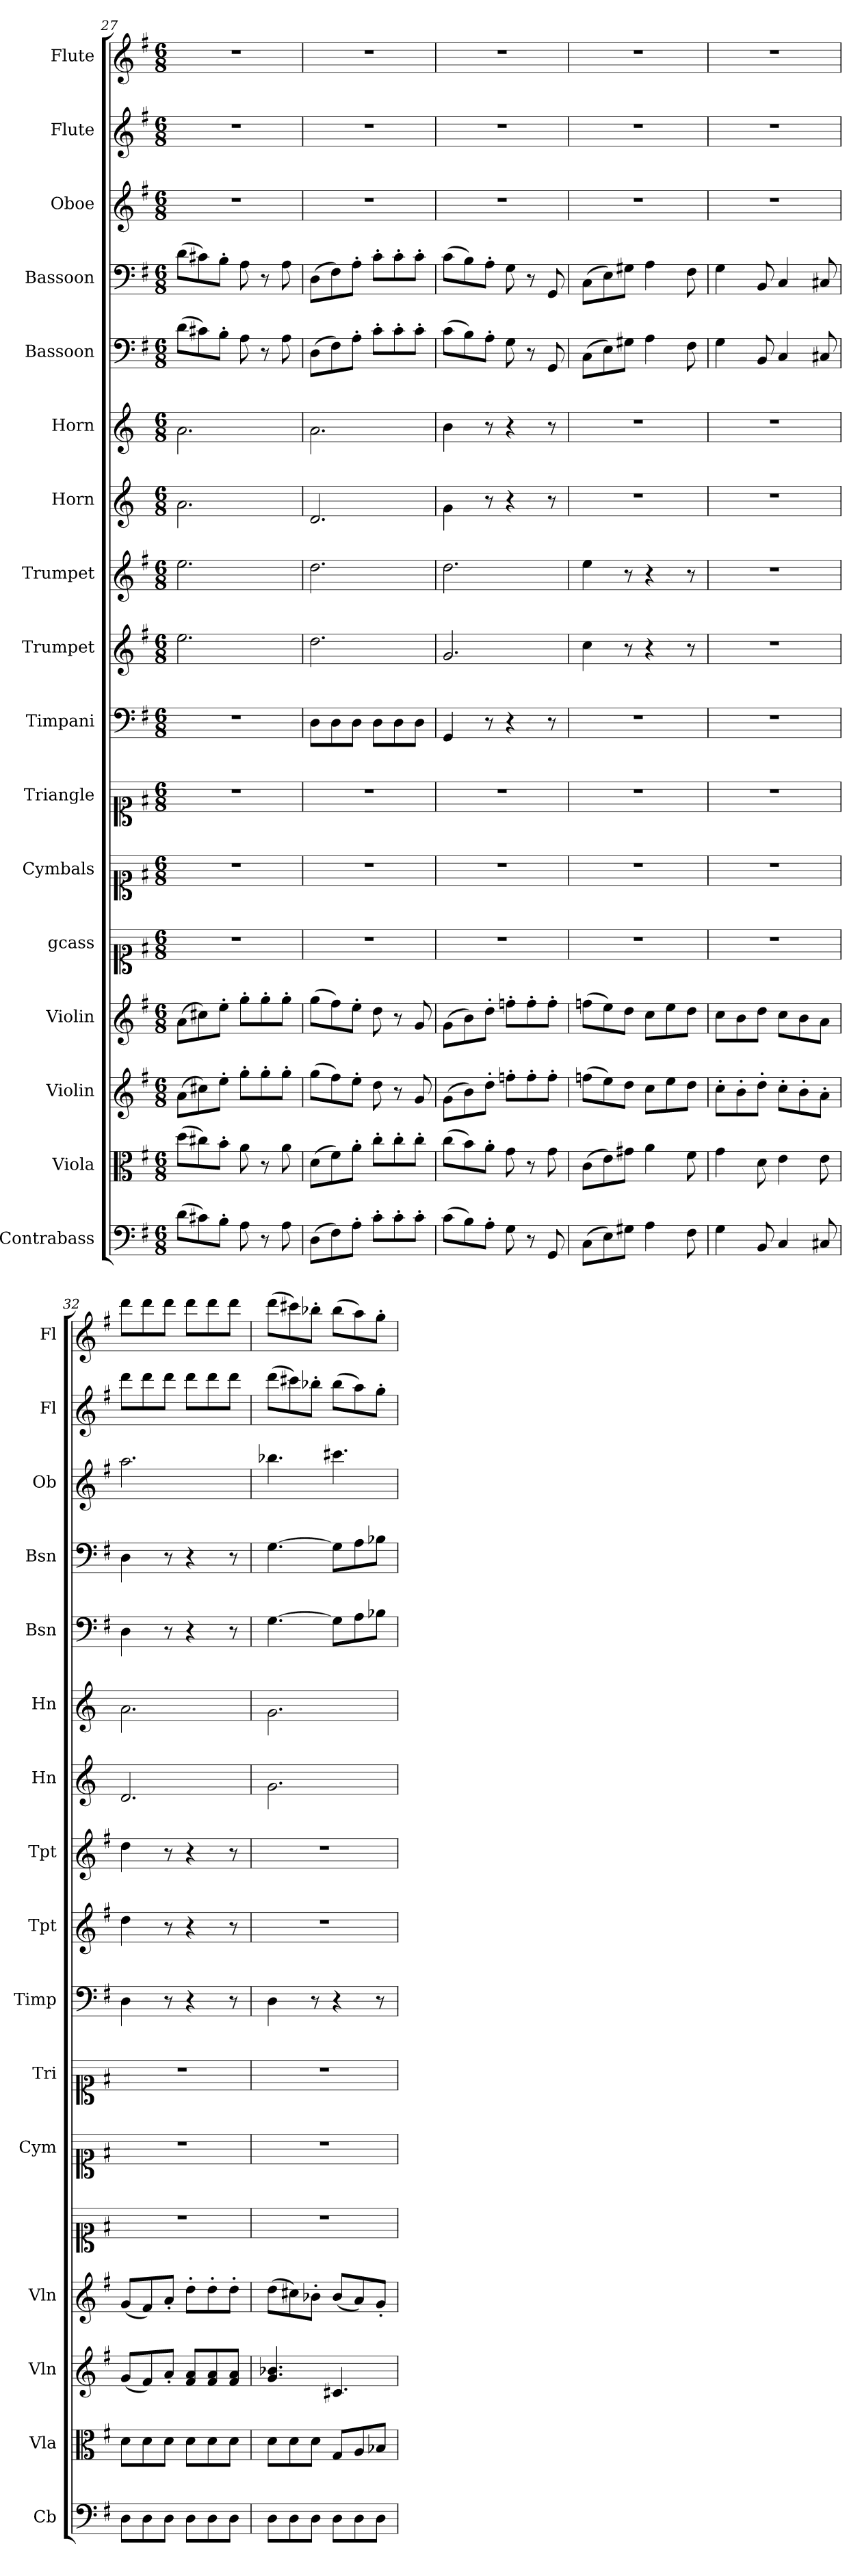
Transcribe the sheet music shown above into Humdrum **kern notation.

**kern	**kern	**kern	**kern	**kern	**kern	**kern	**kern	**kern	**kern	**kern	**kern	**kern	**kern	**kern	**kern	**kern
*part17	*part16	*part15	*part14	*part13	*part12	*part11	*part10	*part9	*part8	*part7	*part6	*part5	*part4	*part3	*part2	*part1
*staff17	*staff16	*staff15	*staff14	*staff13	*staff12	*staff11	*staff10	*staff9	*staff8	*staff7	*staff6	*staff5	*staff4	*staff3	*staff2	*staff1
*I"Contrabass	*I"Viola	*I"Violin	*I"Violin	*I"gcass	*I"Cymbals	*I"Triangle	*I"Timpani	*I"Trumpet	*I"Trumpet	*I"Horn	*I"Horn	*I"Bassoon	*I"Bassoon	*I"Oboe	*I"Flute	*I"Flute
*I'Cb	*I'Vla	*I'Vln	*I'Vln	*	*I'Cym	*I'Tri	*I'Timp	*I'Tpt	*I'Tpt	*I'Hn	*I'Hn	*I'Bsn	*I'Bsn	*I'Ob	*I'Fl	*I'Fl
*clefF4	*clefC3	*clefG2	*clefG2	*clefC1	*clefC1	*clefC1	*clefF4	*clefG2	*clefG2	*clefG2	*clefG2	*clefF4	*clefF4	*clefG2	*clefG2	*clefG2
*k[f#]	*k[f#]	*k[f#]	*k[f#]	*k[f#]	*k[f#]	*k[f#]	*k[f#]	*k[f#]	*k[f#]	*k[]	*k[]	*k[f#]	*k[f#]	*k[f#]	*k[f#]	*k[f#]
*M6/8	*M6/8	*M6/8	*M6/8	*M6/8	*M6/8	*M6/8	*M6/8	*M6/8	*M6/8	*M6/8	*M6/8	*M6/8	*M6/8	*M6/8	*M6/8	*M6/8
=27	=27	=27	=27	=27	=27	=27	=27	=27	=27	=27	=27	=27	=27	=27	=27	=27
(8d\L	(8dd\L	(8a\L	(8a\L	2.r	2.r	2.r	2.r	2.ee\	2.ee\	2.a\	2.a\	(8d\L	(8d\L	2.r	2.r	2.r
8c#X\)	8cc#X\)	8cc#X\)	8cc#X\)	.	.	.	.	.	.	.	.	8c#X\)	8c#X\)	.	.	.
8B'\J	8b'\J	8ee'\J	8ee'\J	.	.	.	.	.	.	.	.	8B'\J	8B'\J	.	.	.
8A\	8a\	8gg'\L	8gg'\L	.	.	.	.	.	.	.	.	8A\	8A\	.	.	.
8r	8r	8gg'\	8gg'\	.	.	.	.	.	.	.	.	8r	8r	.	.	.
8A\	8a\	8gg'\J	8gg'\J	.	.	.	.	.	.	.	.	8A\	8A\	.	.	.
=28	=28	=28	=28	=28	=28	=28	=28	=28	=28	=28	=28	=28	=28	=28	=28	=28
(8D\L	(8d\L	(8gg\L	(8gg\L	2.r	2.r	2.r	8D\L	2.dd\	2.dd\	2.d/	2.a\	(8D\L	(8D\L	2.r	2.r	2.r
8F#\)	8f#\)	8ff#\)	8ff#\)	.	.	.	8D\	.	.	.	.	8F#\)	8F#\)	.	.	.
8A'\J	8a'\J	8ee'\J	8ee'\J	.	.	.	8D\J	.	.	.	.	8A'\J	8A'\J	.	.	.
8c'\L	8cc'\L	8dd\	8dd\	.	.	.	8D\L	.	.	.	.	8c'\L	8c'\L	.	.	.
8c'\	8cc'\	8r	8r	.	.	.	8D\	.	.	.	.	8c'\	8c'\	.	.	.
8c'\J	8cc'\J	8g/	8g/	.	.	.	8D\J	.	.	.	.	8c'\J	8c'\J	.	.	.
=29	=29	=29	=29	=29	=29	=29	=29	=29	=29	=29	=29	=29	=29	=29	=29	=29
(8c\L	(8cc\L	(8g\L	(8g\L	2.r	2.r	2.r	4GG/	2.g/	2.dd\	4g\	4b\	(8c\L	(8c\L	2.r	2.r	2.r
8B\)	8b\)	8b\)	8b\)	.	.	.	.	.	.	.	.	8B\)	8B\)	.	.	.
8A'\J	8a'\J	8dd'\J	8dd'\J	.	.	.	8r	.	.	8r	8r	8A'\J	8A'\J	.	.	.
8G\	8g\	8ffn'\L	8ffn'\L	.	.	.	4r	.	.	4r	4r	8G\	8G\	.	.	.
8r	8r	8ff'\	8ff'\	.	.	.	.	.	.	.	.	8r	8r	.	.	.
8GG/	8g\	8ff'\J	8ff'\J	.	.	.	8r	.	.	8r	8r	8GG/	8GG/	.	.	.
=30	=30	=30	=30	=30	=30	=30	=30	=30	=30	=30	=30	=30	=30	=30	=30	=30
(8C\L	(8c\L	(8ffn\L	(8ffn\L	2.r	2.r	2.r	2.r	4cc\	4ee\	2.r	2.r	(8C\L	(8C\L	2.r	2.r	2.r
8E\)	8e\)	8ee\)	8ee\)	.	.	.	.	.	.	.	.	8E\)	8E\)	.	.	.
8G#X\J	8g#X\J	8dd\J	8dd\J	.	.	.	.	8r	8r	.	.	8G#X\J	8G#X\J	.	.	.
4A\	4a\	8cc\L	8cc\L	.	.	.	.	4r	4r	.	.	4A\	4A\	.	.	.
.	.	8ee\	8ee\	.	.	.	.	.	.	.	.	.	.	.	.	.
8F#\	8f#\	8dd\J	8dd\J	.	.	.	.	8r	8r	.	.	8F#\	8F#\	.	.	.
=31	=31	=31	=31	=31	=31	=31	=31	=31	=31	=31	=31	=31	=31	=31	=31	=31
4G\	4g\	8cc'\L	8cc\L	2.r	2.r	2.r	2.r	2.r	2.r	2.r	2.r	4G\	4G\	2.r	2.r	2.r
.	.	8b'\	8b\	.	.	.	.	.	.	.	.	.	.	.	.	.
8BB/	8d\	8dd'\J	8dd\J	.	.	.	.	.	.	.	.	8BB/	8BB/	.	.	.
4C/	4e\	8cc'\L	8cc\L	.	.	.	.	.	.	.	.	4C/	4C/	.	.	.
.	.	8b'\	8b\	.	.	.	.	.	.	.	.	.	.	.	.	.
8C#X/	8e\	8a'\J	8a\J	.	.	.	.	.	.	.	.	8C#X/	8C#X/	.	.	.
=32	=32	=32	=32	=32	=32	=32	=32	=32	=32	=32	=32	=32	=32	=32	=32	=32
8D\L	8d\L	(8g/L	(8g/L	2.r	2.r	2.r	4D\	4dd\	4dd\	2.d/	2.a\	4D\	4D\	2.aa\	8ddd\L	8ddd\L
8D\	8d\	8f#/)	8f#/)	.	.	.	.	.	.	.	.	.	.	.	8ddd\	8ddd\
8D\J	8d\J	8a'/J	8a'/J	.	.	.	8r	8r	8r	.	.	8r	8r	.	8ddd\J	8ddd\J
8D\L	8d\L	8f#/ 8a/L	8dd'\L	.	.	.	4r	4r	4r	.	.	4r	4r	.	8ddd\L	8ddd\L
8D\	8d\	8f#/ 8a/	8dd'\	.	.	.	.	.	.	.	.	.	.	.	8ddd\	8ddd\
8D\J	8d\J	8f#/ 8a/J	8dd'\J	.	.	.	8r	8r	8r	.	.	8r	8r	.	8ddd\J	8ddd\J
=33	=33	=33	=33	=33	=33	=33	=33	=33	=33	=33	=33	=33	=33	=33	=33	=33
8D\L	8d\L	4.g/ 4.b-X/	(8dd\L	2.r	2.r	2.r	4D\	2.r	2.r	2.g\	2.g\	[4.G\	[4.G\	4.bb-X\	(8ddd\L	(8ddd\L
8D\	8d\	.	8cc#X\)	.	.	.	.	.	.	.	.	.	.	.	8ccc#X\)	8ccc#X\)
8D\J	8d\J	.	8b-X'\J	.	.	.	8r	.	.	.	.	.	.	.	8bb-X'\J	8bb-X'\J
8D\L	8G/L	4.c#X/	(8b-/L	.	.	.	4r	.	.	.	.	8G\L]	8G\L]	4.ccc#X\	(8bb-\L	(8bb-\L
8D\	8A/	.	8a/)	.	.	.	.	.	.	.	.	8A\	8A\	.	8aa\)	8aa\)
8D\J	8B-X/J	.	8g'/J	.	.	.	8r	.	.	.	.	8B-X\J	8B-X\J	.	8gg'\J	8gg'\J
=	=	=	=	=	=	=	=	=	=	=	=	=	=	=	=	=
*-	*-	*-	*-	*-	*-	*-	*-	*-	*-	*-	*-	*-	*-	*-	*-	*-
